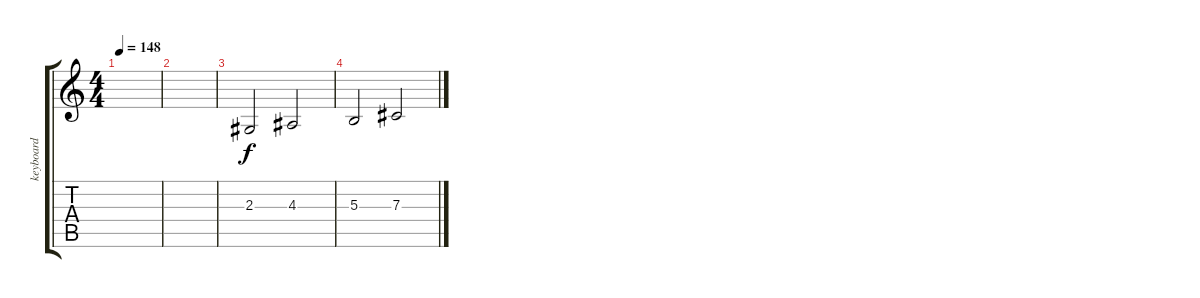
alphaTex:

\track ("keyboard" "keyboard") {instrument brasssection}
\staff {score tabs}
\tuning (Eb4 Bb3 Gb3 Db3 Ab2 Eb2) {hide}
\ts (4 4)
\tempo 148
\clef g2
\ks c
|
|
2.3.2 4.3.2 |
5.3.2 7.3.2
